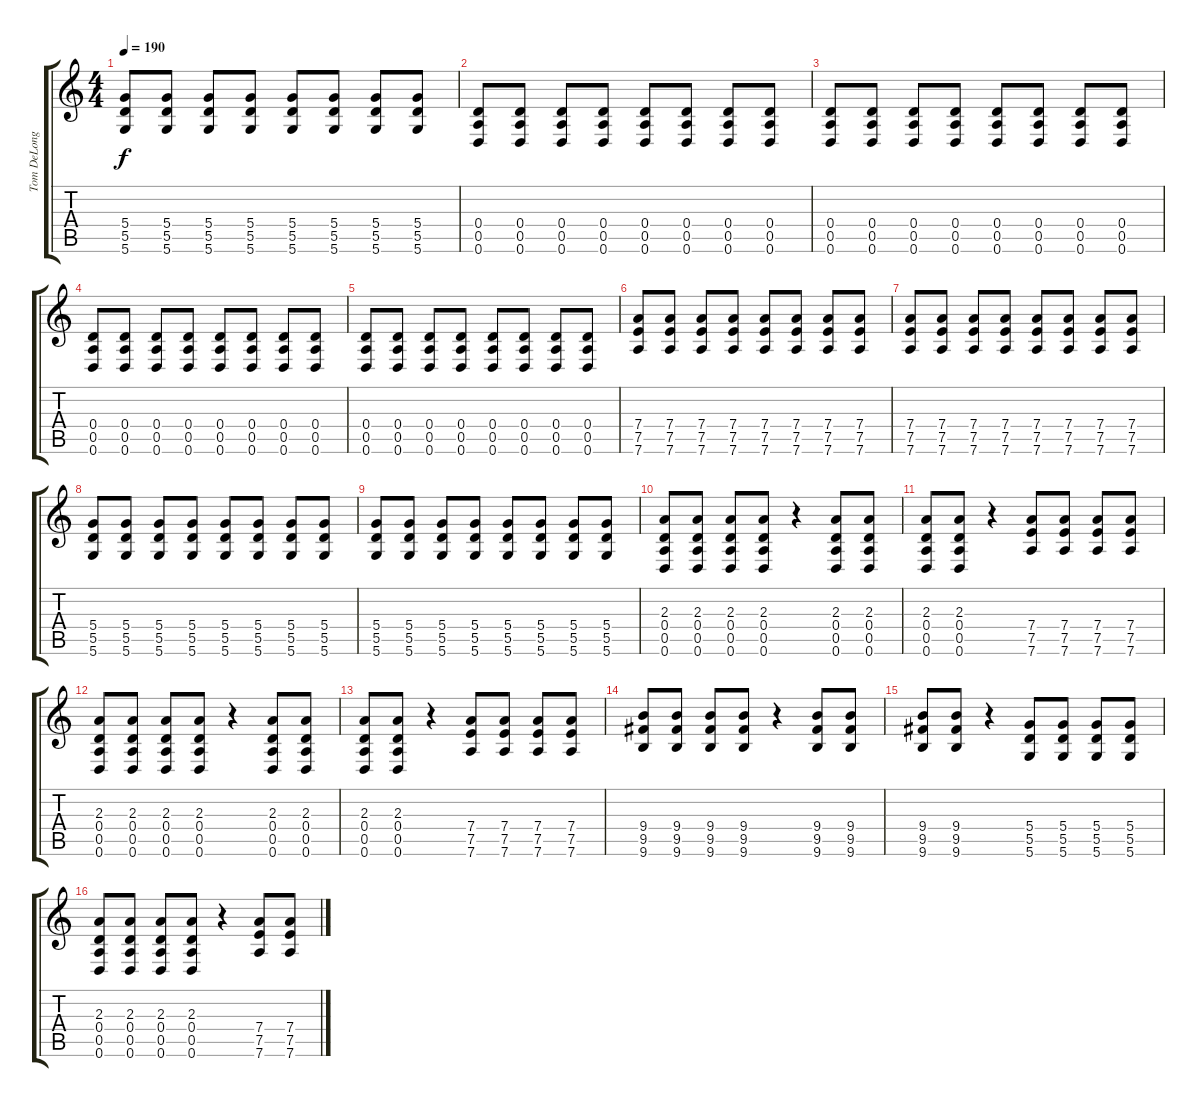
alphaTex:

\track ("Tom DeLonge" "Tom DeLong") {instrument distortionguitar}
\staff {score tabs}
\tuning (E4 B3 G3 D3 A2 D2) {hide}
\ts (4 4)
\tempo 190
\clef g2
\ks c
(5.4 5.5 5.6).8{dy f} (5.4 5.5 5.6).8 (5.4 5.5 5.6).8 (5.4 5.5 5.6).8 (5.4 5.5 5.6).8 (5.4 5.5 5.6).8 (5.4 5.5 5.6).8 (5.4 5.5 5.6).8 |
(0.4 0.5 0.6).8 (0.4 0.5 0.6).8 (0.4 0.5 0.6).8 (0.4 0.5 0.6).8 (0.4 0.5 0.6).8 (0.4 0.5 0.6).8 (0.4 0.5 0.6).8 (0.4 0.5 0.6).8 |
(0.4 0.5 0.6).8 (0.4 0.5 0.6).8 (0.4 0.5 0.6).8 (0.4 0.5 0.6).8 (0.4 0.5 0.6).8 (0.4 0.5 0.6).8 (0.4 0.5 0.6).8 (0.4 0.5 0.6).8 |
(0.4 0.5 0.6).8 (0.4 0.5 0.6).8 (0.4 0.5 0.6).8 (0.4 0.5 0.6).8 (0.4 0.5 0.6).8 (0.4 0.5 0.6).8 (0.4 0.5 0.6).8 (0.4 0.5 0.6).8 |
(0.4 0.5 0.6).8 (0.4 0.5 0.6).8 (0.4 0.5 0.6).8 (0.4 0.5 0.6).8 (0.4 0.5 0.6).8 (0.4 0.5 0.6).8 (0.4 0.5 0.6).8 (0.4 0.5 0.6).8 |
(7.4 7.5 7.6).8 (7.4 7.5 7.6).8 (7.4 7.5 7.6).8 (7.4 7.5 7.6).8 (7.4 7.5 7.6).8 (7.4 7.5 7.6).8 (7.4 7.5 7.6).8 (7.4 7.5 7.6).8 |
(7.4 7.5 7.6).8 (7.4 7.5 7.6).8 (7.4 7.5 7.6).8 (7.4 7.5 7.6).8 (7.4 7.5 7.6).8 (7.4 7.5 7.6).8 (7.4 7.5 7.6).8 (7.4 7.5 7.6).8 |
(5.4 5.5 5.6).8 (5.4 5.5 5.6).8 (5.4 5.5 5.6).8 (5.4 5.5 5.6).8 (5.4 5.5 5.6).8 (5.4 5.5 5.6).8 (5.4 5.5 5.6).8 (5.4 5.5 5.6).8 |
(5.4 5.5 5.6).8 (5.4 5.5 5.6).8 (5.4 5.5 5.6).8 (5.4 5.5 5.6).8 (5.4 5.5 5.6).8 (5.4 5.5 5.6).8 (5.4 5.5 5.6).8 (5.4 5.5 5.6).8 |
(2.3 0.4 0.5 0.6).8 (2.3 0.4 0.5 0.6).8 (2.3 0.4 0.5 0.6).8 (2.3 0.4 0.5 0.6).8 r.4 (2.3 0.4 0.5 0.6).8 (2.3 0.4 0.5 0.6).8 |
(2.3 0.4 0.5 0.6).8 (2.3 0.4 0.5 0.6).8 r.4 (7.4 7.5 7.6).8 (7.4 7.5 7.6).8 (7.4 7.5 7.6).8 (7.4 7.5 7.6).8 |
(2.3 0.4 0.5 0.6).8 (2.3 0.4 0.5 0.6).8 (2.3 0.4 0.5 0.6).8 (2.3 0.4 0.5 0.6).8 r.4 (2.3 0.4 0.5 0.6).8 (2.3 0.4 0.5 0.6).8 |
(2.3 0.4 0.5 0.6).8 (2.3 0.4 0.5 0.6).8 r.4 (7.4 7.5 7.6).8 (7.4 7.5 7.6).8 (7.4 7.5 7.6).8 (7.4 7.5 7.6).8 |
(9.4 9.5 9.6).8 (9.4 9.5 9.6).8 (9.4 9.5 9.6).8 (9.4 9.5 9.6).8 r.4 (9.4 9.5 9.6).8 (9.4 9.5 9.6).8 |
(9.4 9.5 9.6).8 (9.4 9.5 9.6).8 r.4 (5.4 5.5 5.6).8 (5.4 5.5 5.6).8 (5.4 5.5 5.6).8 (5.4 5.5 5.6).8 |
(2.3 0.4 0.5 0.6).8 (2.3 0.4 0.5 0.6).8 (2.3 0.4 0.5 0.6).8 (2.3 0.4 0.5 0.6).8 r.4 (7.4 7.5 7.6).8 (7.4 7.5 7.6).8
